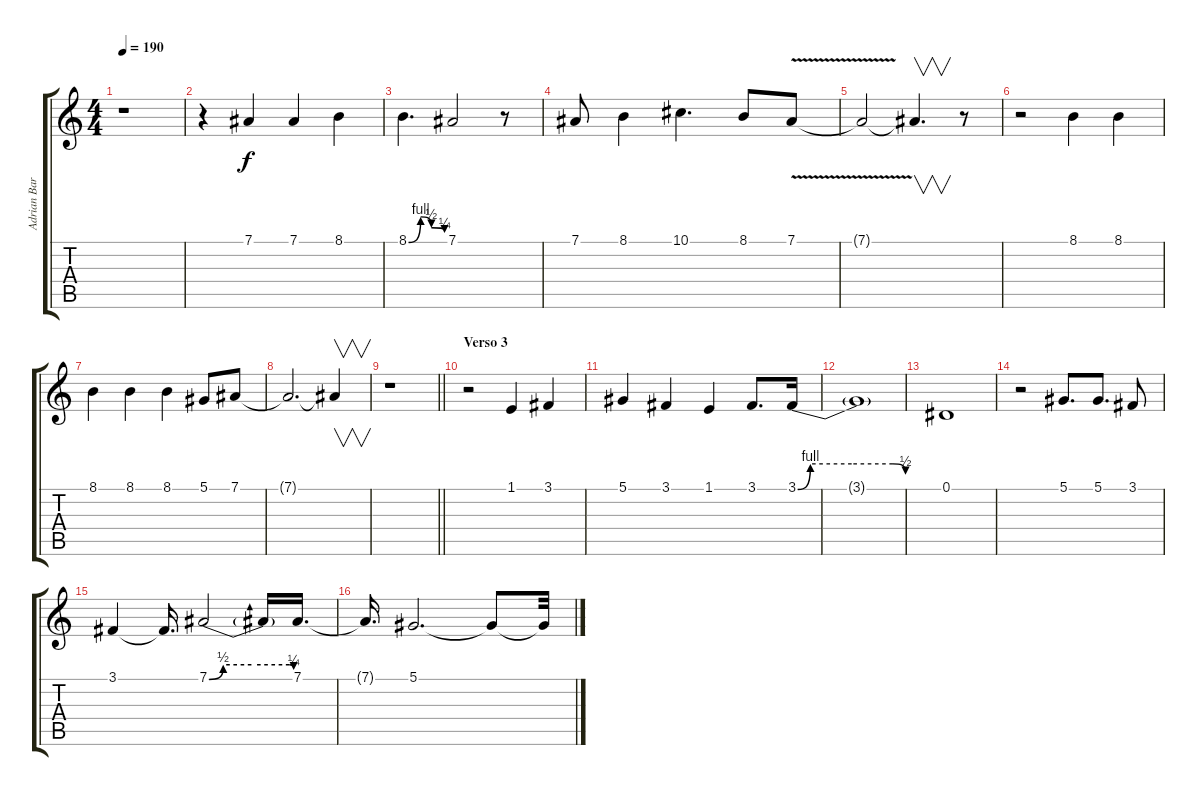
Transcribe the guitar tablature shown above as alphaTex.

\track ("Adrian Barilari" "Adrian Bar") {instrument baritonesax}
\staff {score tabs}
\tuning (Eb4 Bb3 Gb3 Db3 Ab2 Eb2) {hide}
\ts (4 4)
\tempo 190
\clef g2
\ks c
r.1{dy f} |
r.4 7.1.4 7.1.4 8.1.4 |
8.1{be (custom 0 0 20 4 38 2 60 1)}.4{d} 7.1.2 r.8 |
7.1.8 8.1.4 10.1.4{d} 8.1.8 7.1{v}.8 |
7.1{t}.2 7.1{t}.4{v d} r.8 |
r.2 8.1.4 8.1.4 |
8.1.4 8.1.4 8.1.4 5.1.8 7.1.8 |
7.1{t}.2{d} 7.1{t}.4{v} |
\barLineRight lightlight
r.1 |
\section ("" "Verso 3")
r.2 1.1.4 3.1.4 |
5.1.4 3.1.4 1.1.4 3.1.8{d} 3.1{be (custom 0 0 7 4 30 4 53 4 60 2)}.16 |
3.1{t}.1 |
0.1.1 |
r.2 5.1.8{d} 5.1.8{d} 3.1.8 |
3.1.4 3.1{t}.16{d} 7.1{be (custom 0 0 10 2 30 2 57 2 60 1)}.2 7.1{t}.16 7.1.16{d} |
7.1{t}.16{d} 5.1.2{d} 5.1{t}.8 5.1{t}.32
